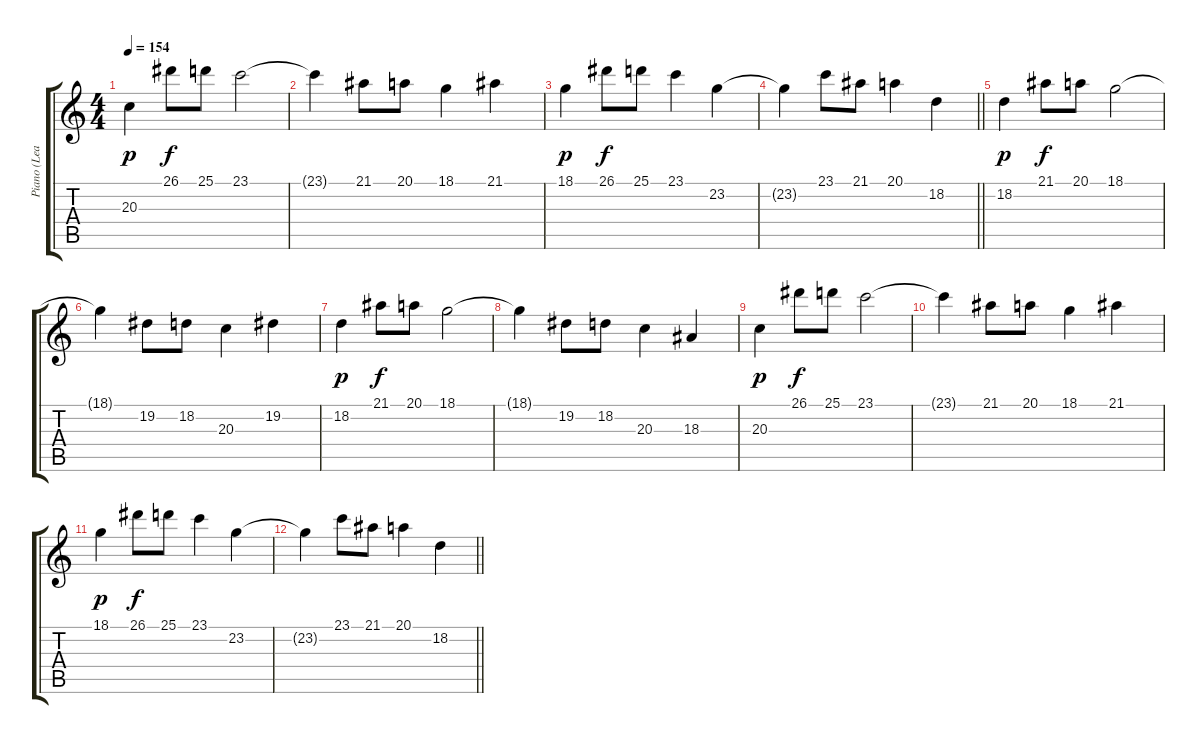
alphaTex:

\track ("Piano (Lead)" "Piano (Lea") {instrument acousticgrandpiano}
\staff {score tabs}
\tuning (Db4 Ab3 E3 B2 Gb2 B1) {hide}
\ts (4 4)
\tempo 154
\clef g2
\ks c
20.3.4{dy p} 26.1.8{dy f} 25.1.8 23.1.2 |
23.1{t}.4 21.1.8 20.1.8 18.1.4 21.1.4 |
18.1.4{dy p} 26.1.8{dy f} 25.1.8 23.1.4 23.2.4 |
\barLineRight lightlight
23.2{t}.4 23.1.8 21.1.8 20.1.4 18.2.4 |
18.2.4{dy p} 21.1.8{dy f} 20.1.8 18.1.2 |
18.1{t}.4 19.2.8 18.2.8 20.3.4 19.2.4 |
18.2.4{dy p} 21.1.8{dy f} 20.1.8 18.1.2 |
18.1{t}.4 19.2.8 18.2.8 20.3.4 18.3.4 |
20.3.4{dy p} 26.1.8{dy f} 25.1.8 23.1.2 |
23.1{t}.4 21.1.8 20.1.8 18.1.4 21.1.4 |
18.1.4{dy p} 26.1.8{dy f} 25.1.8 23.1.4 23.2.4 |
\barLineRight lightlight
23.2{t}.4 23.1.8 21.1.8 20.1.4 18.2.4
